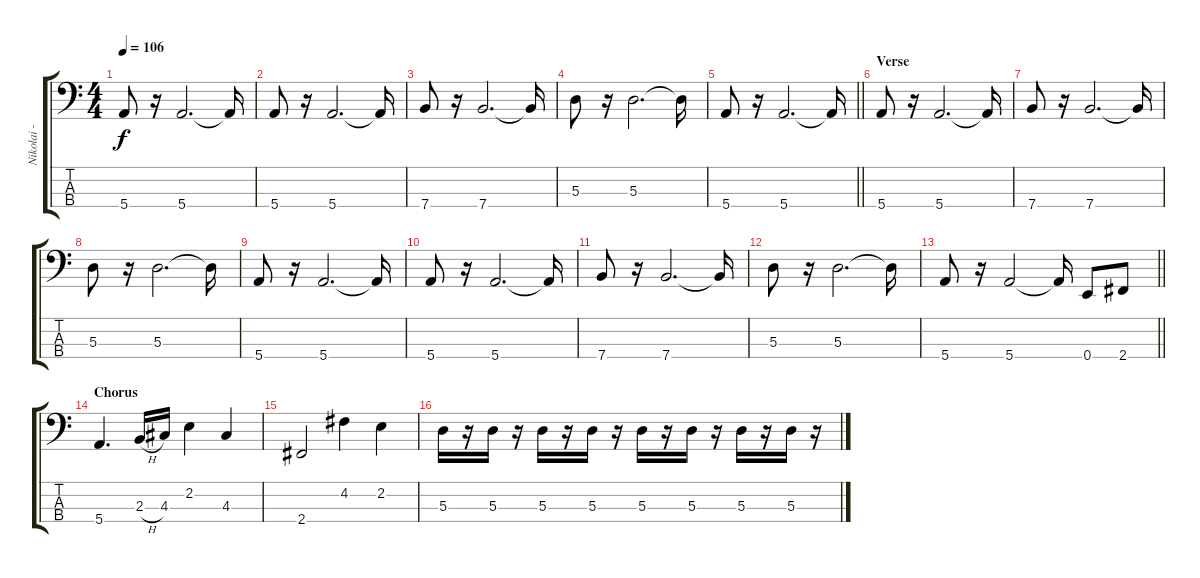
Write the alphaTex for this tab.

\track ("Nikolai - Bass RSE" "Nikolai - ") {instrument electricbasspick}
\staff {score tabs}
\tuning (G2 D2 A1 E1) {hide}
\ts (4 4)
\tempo 106
\clef f4
\ks c
5.4.8{dy f} r.16 5.4.2{d} 5.4{t}.16 |
5.4.8 r.16 5.4.2{d} 5.4{t}.16 |
7.4.8 r.16 7.4.2{d} 7.4{t}.16 |
5.3.8 r.16 5.3.2{d} 5.3{t}.16 |
\barLineRight lightlight
5.4.8 r.16 5.4.2{d} 5.4{t}.16 |
\section ("" "Verse")
5.4.8 r.16 5.4.2{d} 5.4{t}.16 |
7.4.8 r.16 7.4.2{d} 7.4{t}.16 |
5.3.8 r.16 5.3.2{d} 5.3{t}.16 |
5.4.8 r.16 5.4.2{d} 5.4{t}.16 |
5.4.8 r.16 5.4.2{d} 5.4{t}.16 |
7.4.8 r.16 7.4.2{d} 7.4{t}.16 |
5.3.8 r.16 5.3.2{d} 5.3{t}.16 |
\barLineRight lightlight
5.4.8 r.16 5.4.2 5.4{t}.16 0.4.8 2.4.8 |
\section ("" "Chorus")
5.4.4{d} 2.3{h}.16 4.3.16 2.2.4 4.3.4 |
2.4.2 4.2.4 2.2.4 |
5.3.16 r.16 5.3.16 r.16 5.3.16 r.16 5.3.16 r.16 5.3.16 r.16 5.3.16 r.16 5.3.16 r.16 5.3.16 r.16
